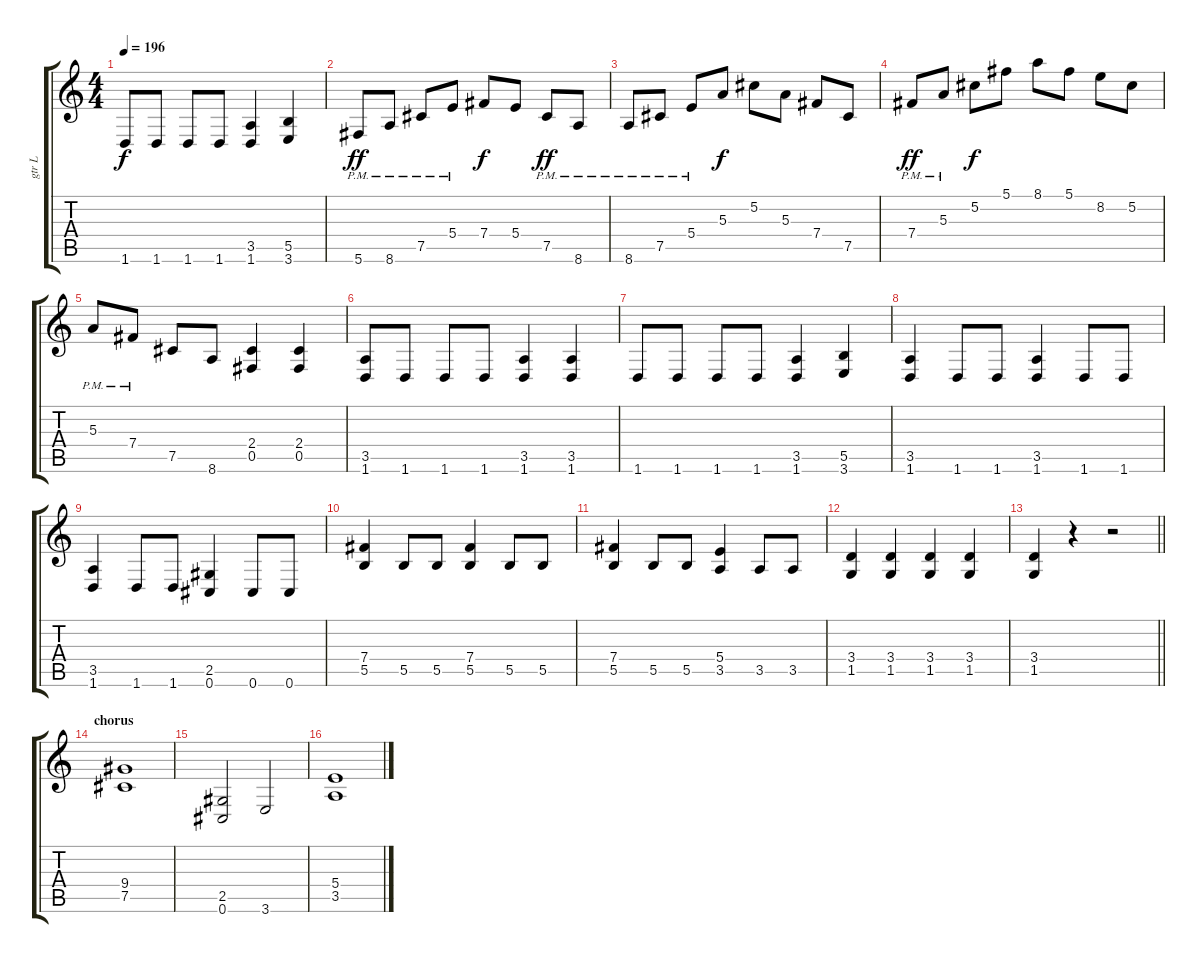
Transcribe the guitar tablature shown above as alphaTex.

\track ("gtr L" "gtr L") {instrument distortionguitar}
\staff {score tabs}
\tuning (Db4 Ab3 E3 B2 Gb2 Db2) {hide}
\ts (4 4)
\tempo 196
\clef g2
\ks c
1.6.8{dy f} 1.6.8 1.6.8 1.6.8 (3.5 1.6).4 (5.5 3.6).4 |
5.6{pm}.8{dy ff} 8.6{pm}.8 7.5{pm}.8 5.4{pm}.8 7.4.8{dy f} 5.4.8 7.5{pm}.8{dy ff} 8.6{pm}.8 |
8.6{pm}.8 7.5{pm}.8 5.4{pm}.8 5.3.8{dy f} 5.2.8 5.3.8 7.4.8 7.5.8 |
7.4{pm}.8{dy ff} 5.3{pm}.8 5.2.8{dy f} 5.1.8 8.1.8 5.1.8 8.2.8 5.2.8 |
5.3{pm}.8 7.4{pm}.8 7.5.8 8.6.8 (2.4 0.5).4 (2.4 0.5).4 |
(3.5 1.6).8 1.6.8 1.6.8 1.6.8 (3.5 1.6).4 (3.5 1.6).4 |
1.6.8 1.6.8 1.6.8 1.6.8 (3.5 1.6).4 (5.5 3.6).4 |
(3.5 1.6).4 1.6.8 1.6.8 (3.5 1.6).4 1.6.8 1.6.8 |
(3.5 1.6).4 1.6.8 1.6.8 (2.5 0.6).4 0.6.8 0.6.8 |
(7.4 5.5).4 5.5.8 5.5.8 (7.4 5.5).4 5.5.8 5.5.8 |
(7.4 5.5).4 5.5.8 5.5.8 (5.4 3.5).4 3.5.8 3.5.8 |
(3.4 1.5).4 (3.4 1.5).4 (3.4 1.5).4 (3.4 1.5).4 |
\barLineRight lightlight
(3.4 1.5).4 r.4 r.2 |
\section ("" "chorus")
(9.4 7.5).1 |
(2.5 0.6).2 3.6.2 |
(5.4 3.5).1
